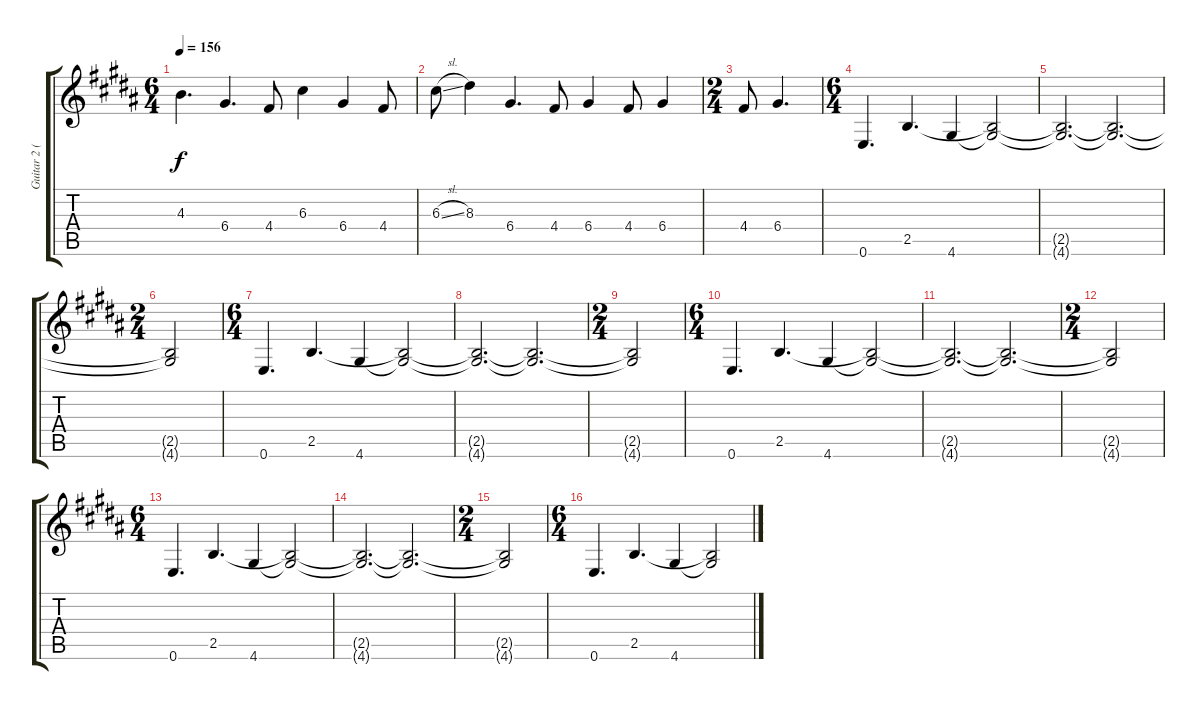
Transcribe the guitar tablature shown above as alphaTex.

\track ("Guitar 2 (Standard) - Mark Hosking" "Guitar 2 (") {instrument overdrivenguitar}
\staff {score tabs}
\tuning (E4 B3 G3 D3 A2 E2) {hide}
\ts (6 4)
\tempo 156
\clef g2
\ks b
4.3.4{d dy f} 6.4.4{d} 4.4.8 6.3.4 6.4.4 4.4.8 |
6.3{sl}.8 8.3.4 6.4.4{d} 4.4.8 6.4.4 4.4.8 6.4.4 |
\ts (2 4)
4.4.8 6.4.4{d} |
\ts (6 4)
0.6.4{d} 2.5.4{d} 4.6.4 (2.5{t} 4.6{t}).2 |
(2.5{t} 4.6{t}).2{d} (2.5{t} 4.6{t}).2{d} |
\ts (2 4)
(2.5{t} 4.6{t}).2 |
\ts (6 4)
0.6.4{d} 2.5.4{d} 4.6.4 (2.5{t} 4.6{t}).2 |
(2.5{t} 4.6{t}).2{d} (2.5{t} 4.6{t}).2{d} |
\ts (2 4)
(2.5{t} 4.6{t}).2 |
\ts (6 4)
0.6.4{d} 2.5.4{d} 4.6.4 (2.5{t} 4.6{t}).2 |
(2.5{t} 4.6{t}).2{d} (2.5{t} 4.6{t}).2{d} |
\ts (2 4)
(2.5{t} 4.6{t}).2 |
\ts (6 4)
0.6.4{d} 2.5.4{d} 4.6.4 (2.5{t} 4.6{t}).2 |
(2.5{t} 4.6{t}).2{d} (2.5{t} 4.6{t}).2{d} |
\ts (2 4)
(2.5{t} 4.6{t}).2 |
\ts (6 4)
0.6.4{d} 2.5.4{d} 4.6.4 (2.5{t} 4.6{t}).2
